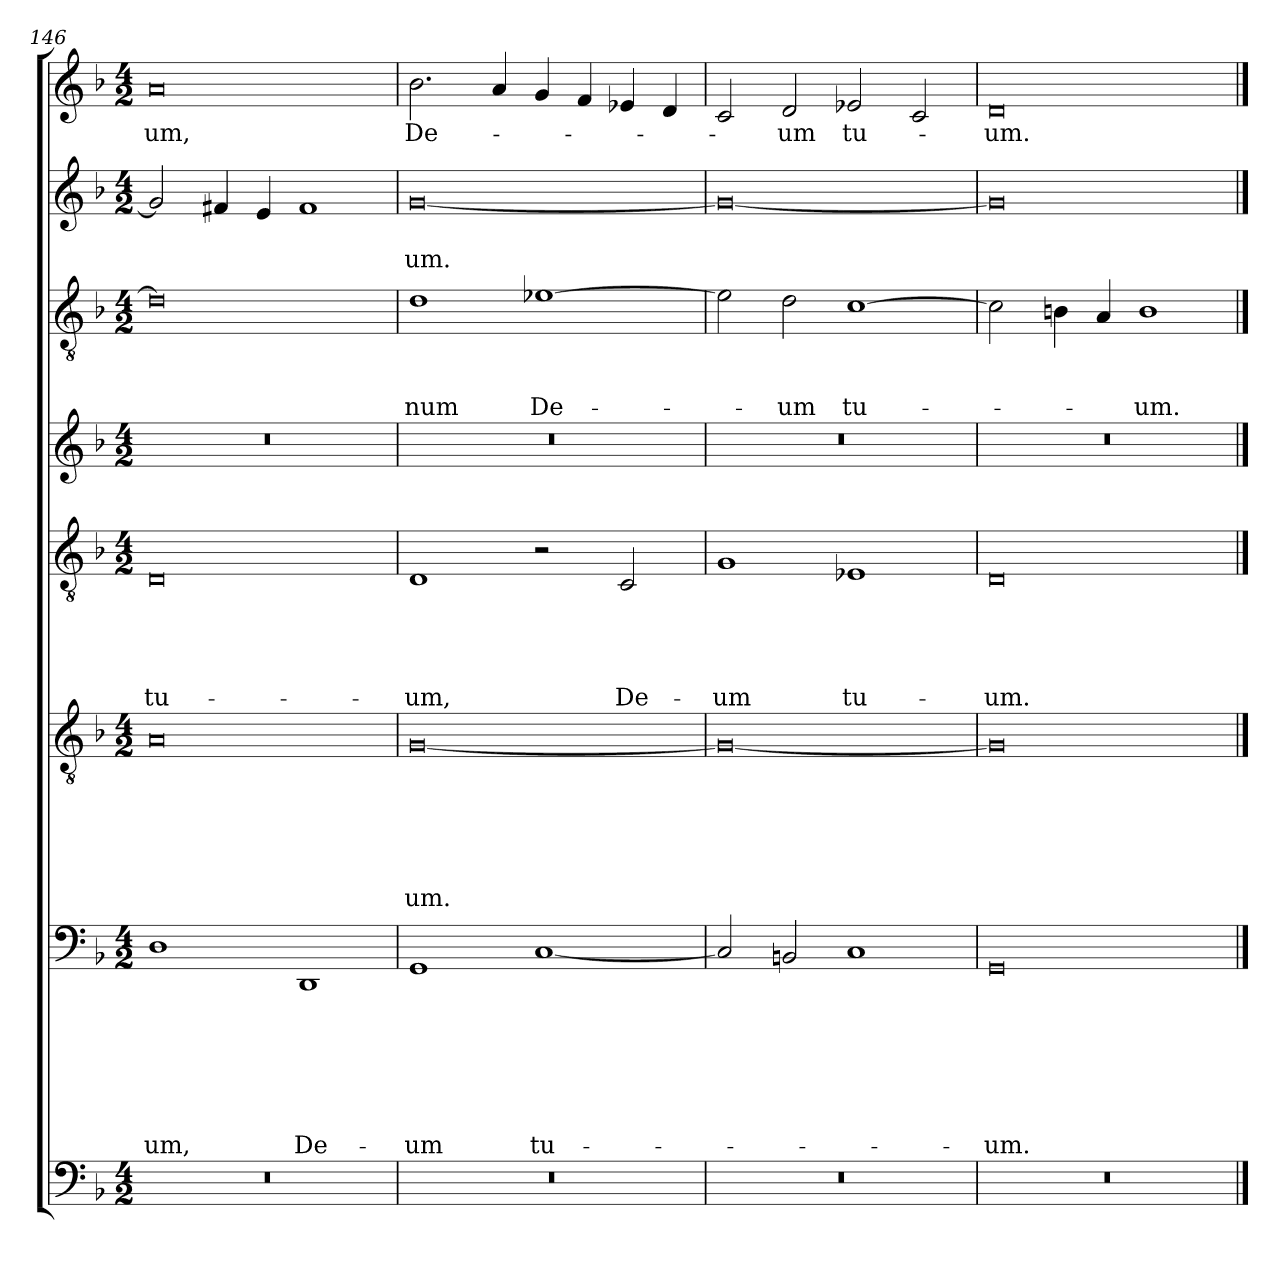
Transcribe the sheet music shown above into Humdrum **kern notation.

**kern	**kern	**text	**text	**text	**text	**text	**text	**text	**kern	**text	**text	**text	**text	**text	**text	**kern	**text	**text	**text	**text	**text	**kern	**kern	**text	**text	**text	**kern	**text	**text	**kern	**text
*part8	*part7	*part7	*part7	*part7	*part7	*part7	*part7	*part7	*part6	*part6	*part6	*part6	*part6	*part6	*part6	*part5	*part5	*part5	*part5	*part5	*part5	*part4	*part3	*part3	*part3	*part3	*part2	*part2	*part2	*part1	*part1
*staff8	*staff7	*staff7	*staff7	*staff7	*staff7	*staff7	*staff7	*staff7	*staff6	*staff6	*staff6	*staff6	*staff6	*staff6	*staff6	*staff5	*staff5	*staff5	*staff5	*staff5	*staff5	*staff4	*staff3	*staff3	*staff3	*staff3	*staff2	*staff2	*staff2	*staff1	*staff1
*clefF4	*clefF4	*	*	*	*	*	*	*	*clefGv2	*	*	*	*	*	*	*clefGv2	*	*	*	*	*	*clefG2	*clefGv2	*	*	*	*clefG2	*	*	*clefG2	*
*k[b-]	*k[b-]	*	*	*	*	*	*	*	*k[b-]	*	*	*	*	*	*	*k[b-]	*	*	*	*	*	*k[b-]	*k[b-]	*	*	*	*k[b-]	*	*	*k[b-]	*
*d:	*d:	*	*	*	*	*	*	*	*d:	*	*	*	*	*	*	*d:	*	*	*	*	*	*d:	*d:	*	*	*	*d:	*	*	*d:	*
*M4/2	*M4/2	*	*	*	*	*	*	*	*M4/2	*	*	*	*	*	*	*M4/2	*	*	*	*	*	*M4/2	*M4/2	*	*	*	*M4/2	*	*	*M4/2	*
=146	=146	=146	=146	=146	=146	=146	=146	=146	=146	=146	=146	=146	=146	=146	=146	=146	=146	=146	=146	=146	=146	=146	=146	=146	=146	=146	=146	=146	=146	=146	=146
0r	1D	.	.	.	.	.	.	-um,	0A	.	.	.	.	.	.	0D	.	.	.	.	tu-	0r	0d]	.	.	.	2g/]	.	.	0a	-um,
.	.	.	.	.	.	.	.	.	.	.	.	.	.	.	.	.	.	.	.	.	.	.	.	.	.	.	4f#X/	.	.	.	.
.	.	.	.	.	.	.	.	.	.	.	.	.	.	.	.	.	.	.	.	.	.	.	.	.	.	.	4e/	.	.	.	.
.	1DD	.	.	.	.	.	.	De-	.	.	.	.	.	.	.	.	.	.	.	.	.	.	.	.	.	.	1f#	.	.	.	.
=147	=147	=147	=147	=147	=147	=147	=147	=147	=147	=147	=147	=147	=147	=147	=147	=147	=147	=147	=147	=147	=147	=147	=147	=147	=147	=147	=147	=147	=147	=147	=147
0r	1GG	.	.	.	.	.	.	-um	[0G	.	.	.	.	.	-um.	1D	.	.	.	.	-um,	0r	1d	.	.	-num	[0g	.	-um.	2.b-\	De-
.	.	.	.	.	.	.	.	.	.	.	.	.	.	.	.	.	.	.	.	.	.	.	.	.	.	.	.	.	.	4a/	.
.	[1C	.	.	.	.	.	.	tu-	.	.	.	.	.	.	.	2r	.	.	.	.	.	.	[1e-X	.	.	De-	.	.	.	4g/	.
.	.	.	.	.	.	.	.	.	.	.	.	.	.	.	.	.	.	.	.	.	.	.	.	.	.	.	.	.	.	4f/	.
.	.	.	.	.	.	.	.	.	.	.	.	.	.	.	.	2C/	.	.	.	.	De-	.	.	.	.	.	.	.	.	4e-X/	.
.	.	.	.	.	.	.	.	.	.	.	.	.	.	.	.	.	.	.	.	.	.	.	.	.	.	.	.	.	.	4d/	.
=148	=148	=148	=148	=148	=148	=148	=148	=148	=148	=148	=148	=148	=148	=148	=148	=148	=148	=148	=148	=148	=148	=148	=148	=148	=148	=148	=148	=148	=148	=148	=148
0r	2C/]	.	.	.	.	.	.	.	0G_	.	.	.	.	.	.	1G	.	.	.	.	-um	0r	2e-\]	.	.	.	0g_	.	.	2c/	.
.	2BBn/	.	.	.	.	.	.	.	.	.	.	.	.	.	.	.	.	.	.	.	.	.	2d\	.	.	-um	.	.	.	2d/	-um
.	1C	.	.	.	.	.	.	.	.	.	.	.	.	.	.	1E-X	.	.	.	.	tu-	.	[1c	.	.	tu-	.	.	.	2e-X/	tu-
.	.	.	.	.	.	.	.	.	.	.	.	.	.	.	.	.	.	.	.	.	.	.	.	.	.	.	.	.	.	2c/	.
=149	=149	=149	=149	=149	=149	=149	=149	=149	=149	=149	=149	=149	=149	=149	=149	=149	=149	=149	=149	=149	=149	=149	=149	=149	=149	=149	=149	=149	=149	=149	=149
0r	0GG	.	.	.	.	.	.	-um.	0G]	.	.	.	.	.	.	0D	.	.	.	.	-um.	0r	2c\]	.	.	.	0g]	.	.	0d	-um.
.	.	.	.	.	.	.	.	.	.	.	.	.	.	.	.	.	.	.	.	.	.	.	4Bn\	.	.	.	.	.	.	.	.
.	.	.	.	.	.	.	.	.	.	.	.	.	.	.	.	.	.	.	.	.	.	.	4A/	.	.	.	.	.	.	.	.
.	.	.	.	.	.	.	.	.	.	.	.	.	.	.	.	.	.	.	.	.	.	.	1B	.	.	-um.	.	.	.	.	.
==	==	==	==	==	==	==	==	==	==	==	==	==	==	==	==	==	==	==	==	==	==	==	==	==	==	==	==	==	==	==	==
*-	*-	*-	*-	*-	*-	*-	*-	*-	*-	*-	*-	*-	*-	*-	*-	*-	*-	*-	*-	*-	*-	*-	*-	*-	*-	*-	*-	*-	*-	*-	*-
